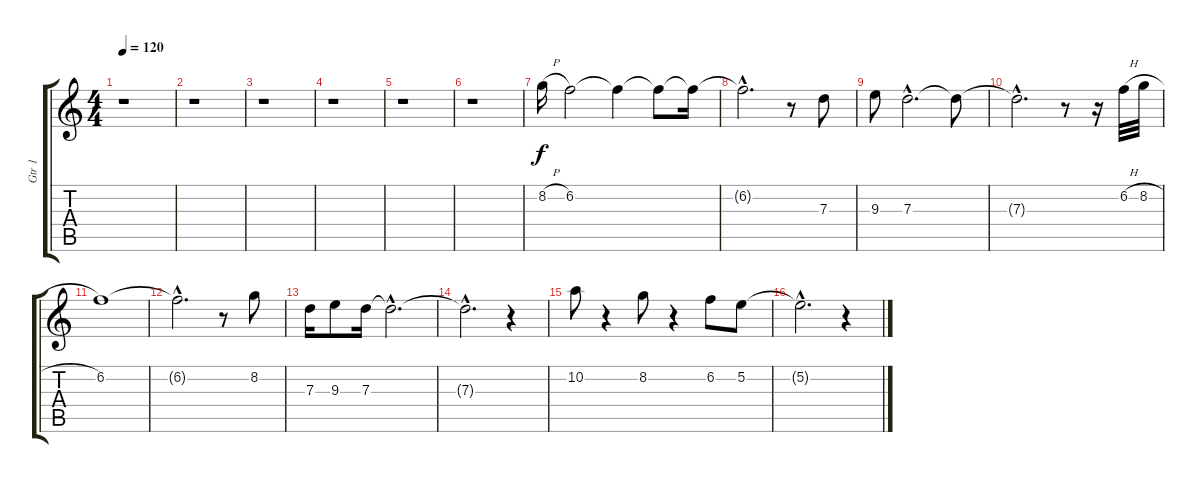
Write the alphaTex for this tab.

\track ("Gtr 1" "Gtr 1") {instrument distortionguitar}
\staff {score tabs}
\tuning (E4 B3 G3 D3 A2 E2) {hide}
\ts (4 4)
\tempo 120
\clef g2
\ks c
r.1{dy f instrument distortionguitar} |
r.1 |
r.1 |
r.1 |
r.1 |
r.1 |
8.2{h}.16 6.2.2 6.2{t}.4 6.2{t}.8 6.2{t}.16 |
6.2{hac t}.2{d} r.8 7.3.8 |
9.3.8 7.3{hac}.2{d} 7.3{t}.8 |
7.3{hac t}.2{d} r.8 r.16 6.2{h}.32 8.2{h}.32 |
6.2.1 |
6.2{hac t}.2{d} r.8 8.2.8 |
7.3.16 9.3.8 7.3.16 7.3{hac t}.2{d} |
7.3{hac t}.2{d} r.4 |
10.2.8 r.4 8.2.8 r.4 6.2.8 5.2.8 |
5.2{hac t}.2{d} r.4
